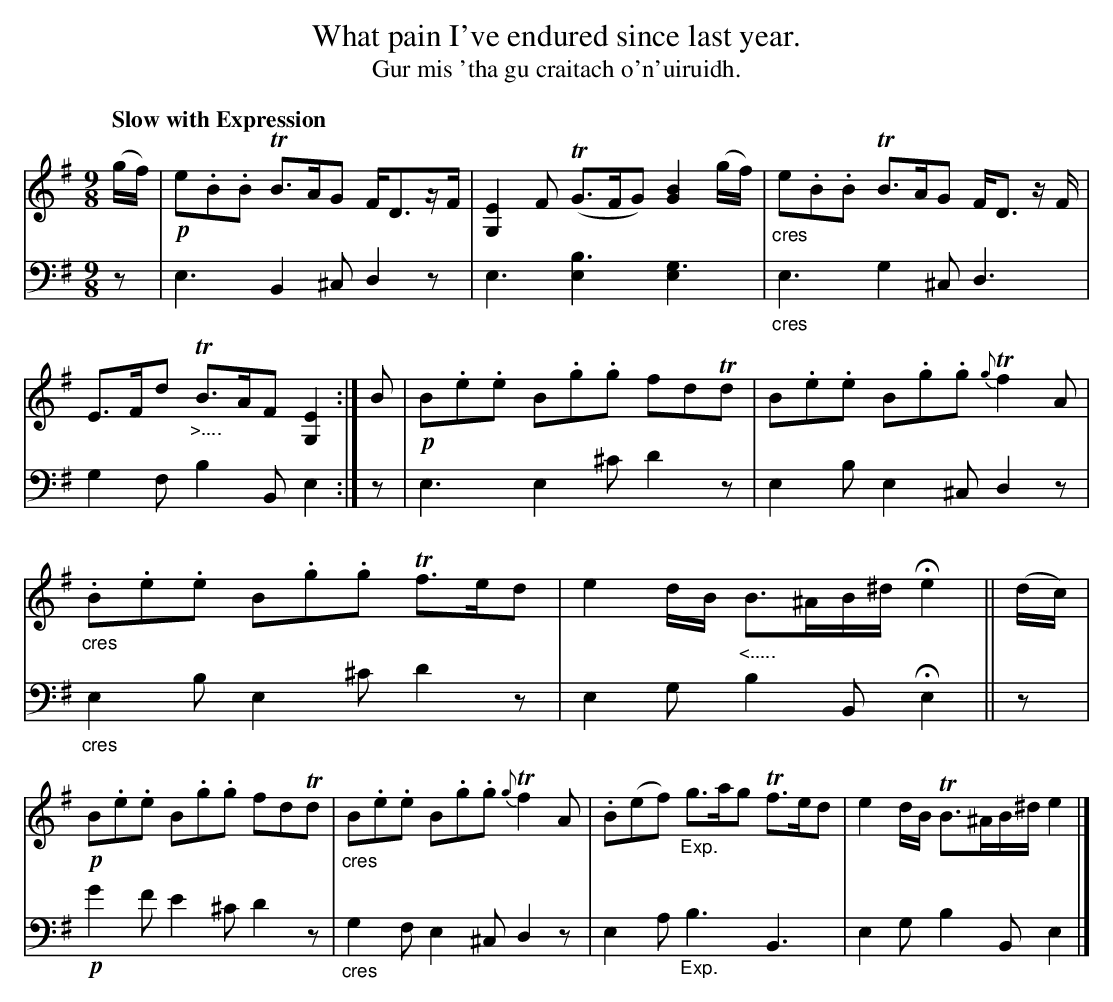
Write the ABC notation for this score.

X:1
T: What pain I've endured since last year.
T: Gur mis 'tha gu craitach o'n'uiruidh.
M: 9/8
L: 1/8
Q: "Slow with Expression"
K: Em
V: 1 staves=2
(g/f/) |!p!\
e.B.B TB>AG F<Dz/F/ | [E2G,2]F (TG>FG) [B2G2](g/f/) |"_cres"\
e.B.B TB>AG F<D z/F/ | E>Fd "_>...."TB>AF [E2G,2] :|\
B |!p!\
B.e.e B.g.g fdTd | B.e.e B.g.g {g}Tf2A |
"_cres"\
.B.e.e B.g.g Tf>ed | e2d/B/ "_<....."B>^AB/^d/ He2 || (d/c/) |!p!\
B.e.e B.g.g fdTd |"_cres" B.e.e B.g.g {g}Tf2A |\
.B(ef) "_Exp."g>ag Tf>ed | e2d/B/ TB>^AB/^d/ e2 |]
V: 2 clef=bass middle=d
z | e3 B2^c d2z | e3 [b3e2] [g3e2] |"_cres"e3 g2^c d3 | g2f b2B e2 :|
z | e3 e2^c' d'2z | e2b e2^c d2z |"_cres"e2b e2^c' d'2z | e2g b2B He2 || z |
!p!g'2f' e'2^c' d'2z |"_cres"g2f e2^c d2z | e2a "_Exp."b3 B3 | e2g b2B e2 |]
